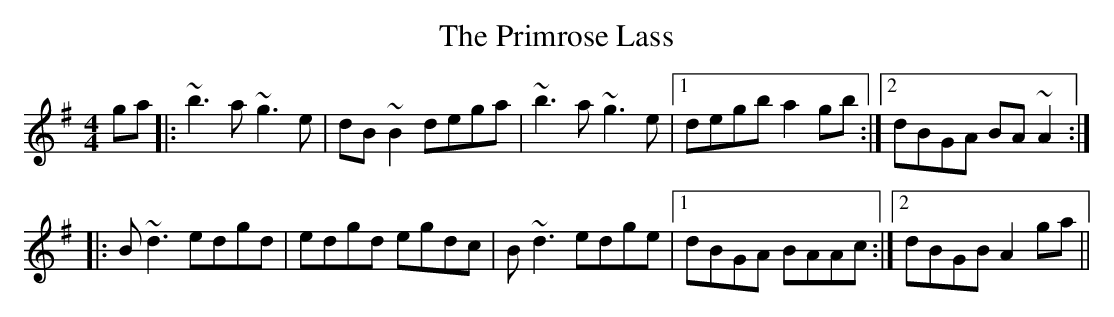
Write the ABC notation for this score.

X:1
T:Primrose Lass, The
M:4/4
L:1/8
K:G
ga|:~b3a ~g3e|dB~B2 dega|~b3a ~g3e|1degb a2gb:|2dBGA BA~A2:|
!|:B~d3 edgd|edgd egdc|B~d3 edge|1dBGA BAAc:|2 dBGB A2ga||
